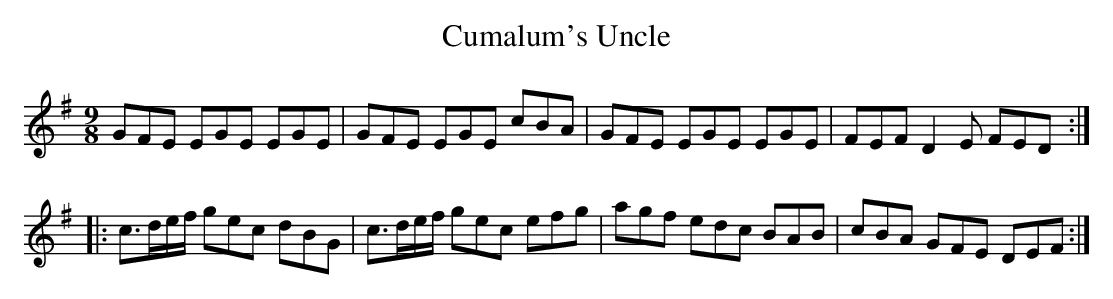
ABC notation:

X:1
T:Cumalum's Uncle
M:9/8
L:1/8
K:G
GFE EGE EGE|GFE EGE cBA|GFE EGE EGE|FEF D2E FED:|
|:c>de/f/ gec dBG|c>de/f/ gec efg|agf edc BAB|cBA GFE DEF:|]
